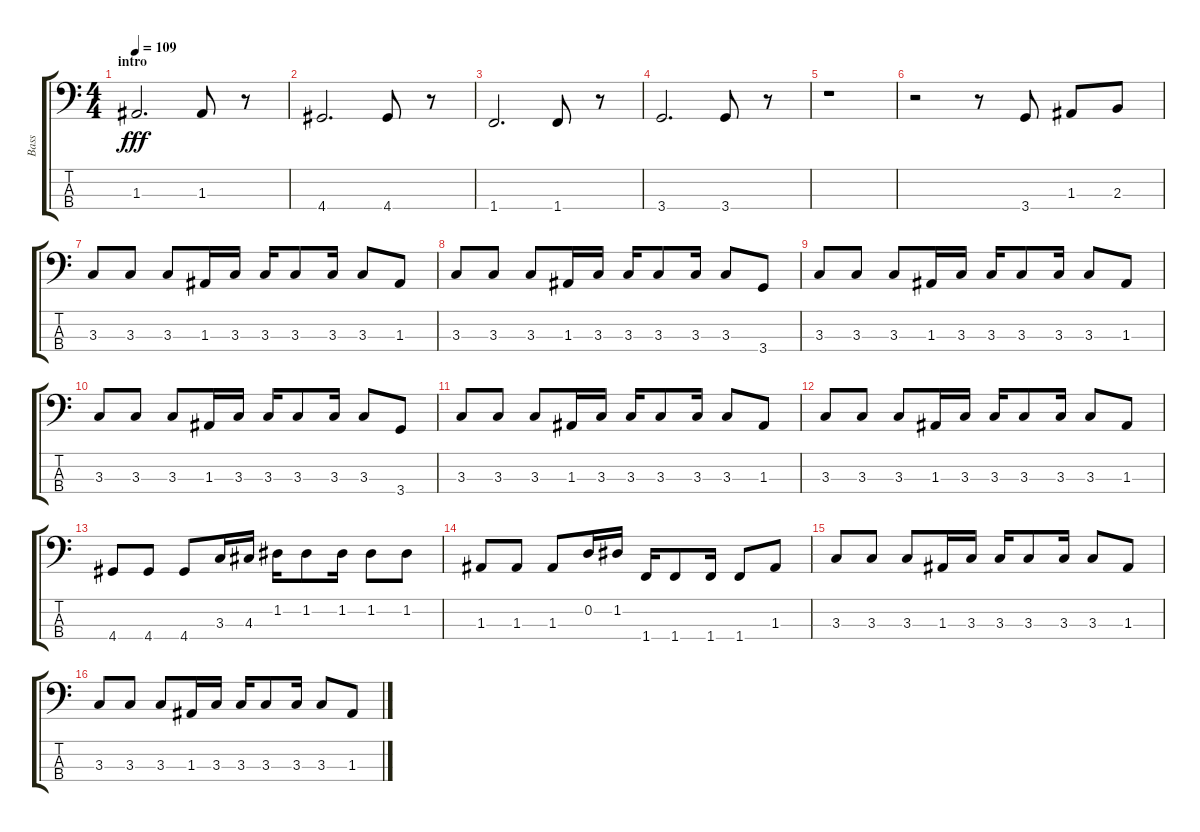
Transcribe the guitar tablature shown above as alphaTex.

\track ("Bass" "Bass") {instrument electricbasspick}
\staff {score tabs}
\tuning (G2 D2 A1 E1) {hide}
\ts (4 4)
\section ("" "intro")
\tempo 109
\clef f4
\ks c
1.3.2{d dy fff instrument electricbasspick} 1.3.8 r.8 |
4.4.2{d} 4.4.8 r.8 |
1.4.2{d} 1.4.8 r.8 |
3.4.2{d} 3.4.8 r.8 |
r.1 |
r.2 r.8 3.4.8 1.3.8 2.3.8 |
3.3.8 3.3.8 3.3.8 1.3.16 3.3.16 3.3.16 3.3.8 3.3.16 3.3.8 1.3.8 |
3.3.8 3.3.8 3.3.8 1.3.16 3.3.16 3.3.16 3.3.8 3.3.16 3.3.8 3.4.8 |
3.3.8 3.3.8 3.3.8 1.3.16 3.3.16 3.3.16 3.3.8 3.3.16 3.3.8 1.3.8 |
3.3.8 3.3.8 3.3.8 1.3.16 3.3.16 3.3.16 3.3.8 3.3.16 3.3.8 3.4.8 |
3.3.8 3.3.8 3.3.8 1.3.16 3.3.16 3.3.16 3.3.8 3.3.16 3.3.8 1.3.8 |
3.3.8 3.3.8 3.3.8 1.3.16 3.3.16 3.3.16 3.3.8 3.3.16 3.3.8 1.3.8 |
4.4.8 4.4.8 4.4.8 3.3.16 4.3.16 1.2.16 1.2.8 1.2.16 1.2.8 1.2.8 |
1.3.8 1.3.8 1.3.8 0.2.16 1.2.16 1.4.16 1.4.8 1.4.16 1.4.8 1.3.8 |
3.3.8 3.3.8 3.3.8 1.3.16 3.3.16 3.3.16 3.3.8 3.3.16 3.3.8 1.3.8 |
3.3.8 3.3.8 3.3.8 1.3.16 3.3.16 3.3.16 3.3.8 3.3.16 3.3.8 1.3.8
